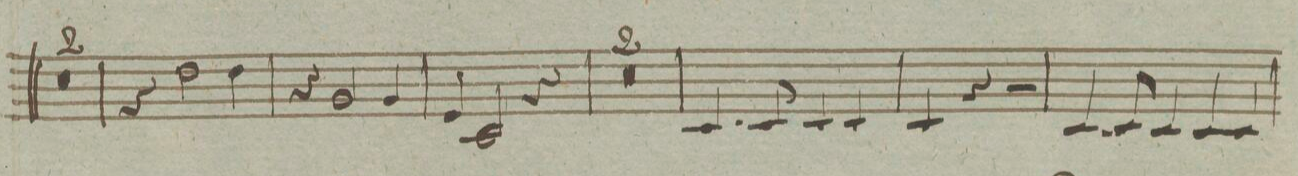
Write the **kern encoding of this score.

**kern	**dynam
*I"Clarino Secundo in C.	*
*clefG2	*
*k[]	*
*met(c)	*
*M4/4	*
0r	.
=37	=37
=38	=38
4r	.
2dd\	.
4dd\	.
=39	=39
4r	.
2g/	.
4g/	.
=40	=40
4e/	.
2c/	.
4r	.
=41	=41
0r	.
=42	=42
=43	=43
4.c/	.
8c/	.
4c/	.
4c/	.
=44	=44
4c/	.
4r	.
2r	.
=45	=45
4.c/	.
8c/	.
4c/	.
8c/	.
8c/	.
=46	=46
*-	*-
